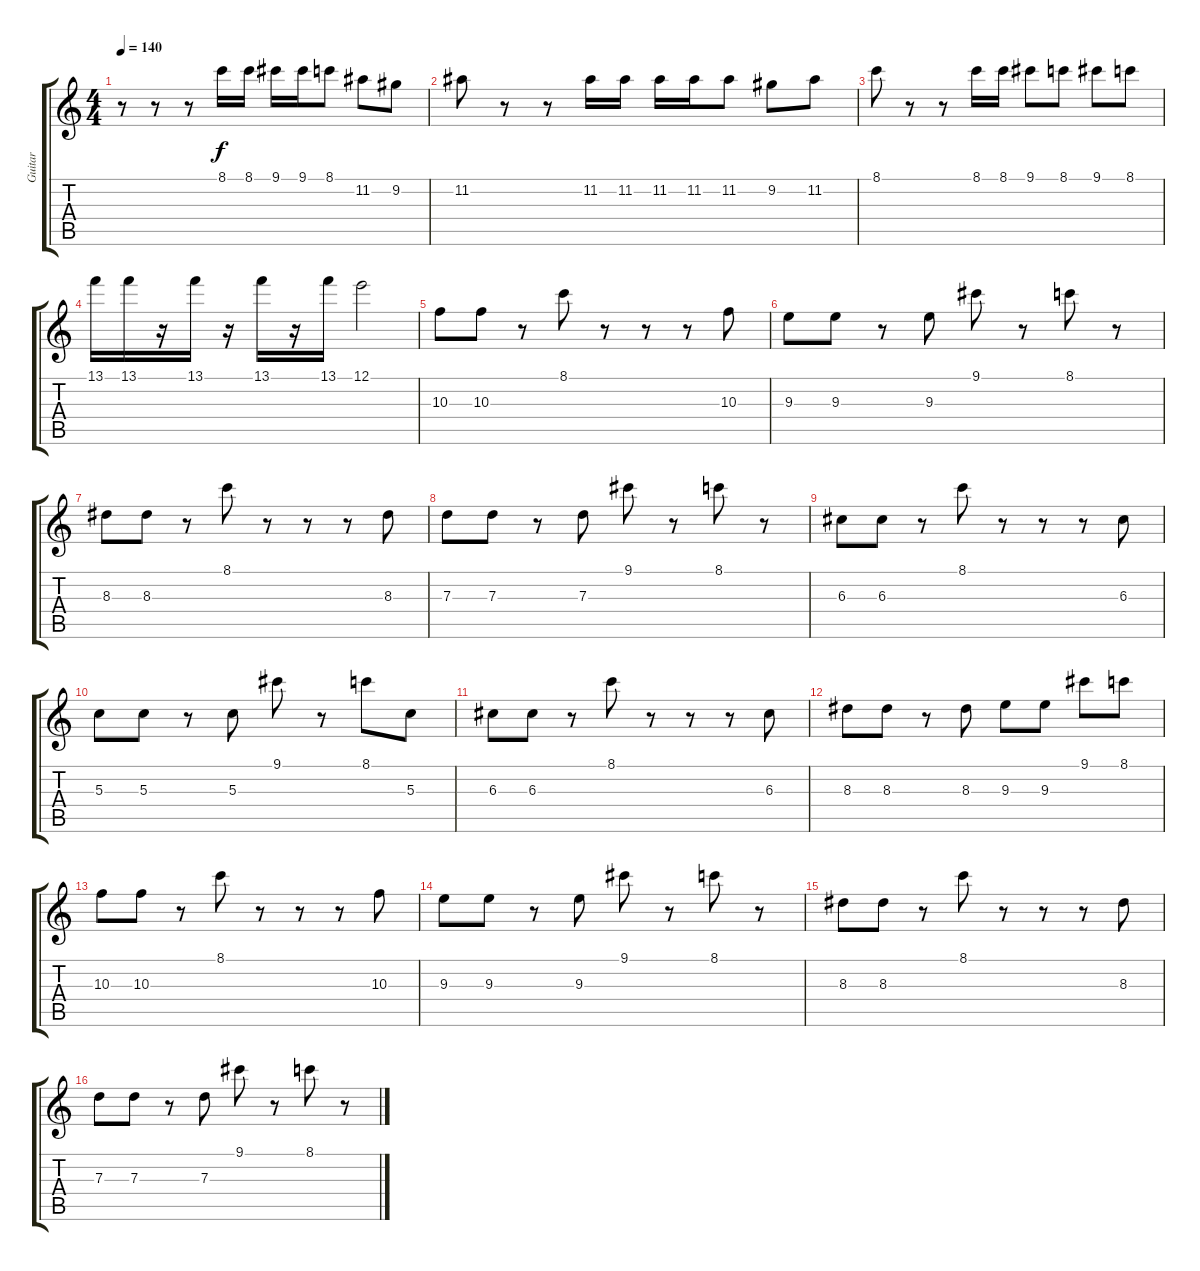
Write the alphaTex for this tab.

\track ("Guitar" "Guitar") {instrument distortionguitar}
\staff {score tabs}
\tuning (E4 B3 G3 D3 A2 E2) {hide}
\ts (4 4)
\tempo 140
\clef g2
\ks c
r.8{dy f} r.8 r.8 8.1.16 8.1.16 9.1.16 9.1.16 8.1.8 11.2.8 9.2.8 |
11.2.8 r.8 r.8 11.2.16 11.2.16 11.2.16 11.2.16 11.2.8 9.2.8 11.2.8 |
8.1.8 r.8 r.8 8.1.16 8.1.16 9.1.8 8.1.8 9.1.8 8.1.8 |
13.1.16 13.1.16 r.16 13.1.16 r.16 13.1.16 r.16 13.1.16 12.1.2 |
10.3.8 10.3.8 r.8 8.1.8 r.8 r.8 r.8 10.3.8 |
9.3.8 9.3.8 r.8 9.3.8 9.1.8 r.8 8.1.8 r.8 |
8.3.8 8.3.8 r.8 8.1.8 r.8 r.8 r.8 8.3.8 |
7.3.8 7.3.8 r.8 7.3.8 9.1.8 r.8 8.1.8 r.8 |
6.3.8 6.3.8 r.8 8.1.8 r.8 r.8 r.8 6.3.8 |
5.3.8 5.3.8 r.8 5.3.8 9.1.8 r.8 8.1.8 5.3.8 |
6.3.8 6.3.8 r.8 8.1.8 r.8 r.8 r.8 6.3.8 |
8.3.8 8.3.8 r.8 8.3.8 9.3.8 9.3.8 9.1.8 8.1.8 |
10.3.8 10.3.8 r.8 8.1.8 r.8 r.8 r.8 10.3.8 |
9.3.8 9.3.8 r.8 9.3.8 9.1.8 r.8 8.1.8 r.8 |
8.3.8 8.3.8 r.8 8.1.8 r.8 r.8 r.8 8.3.8 |
7.3.8 7.3.8 r.8 7.3.8 9.1.8 r.8 8.1.8 r.8
